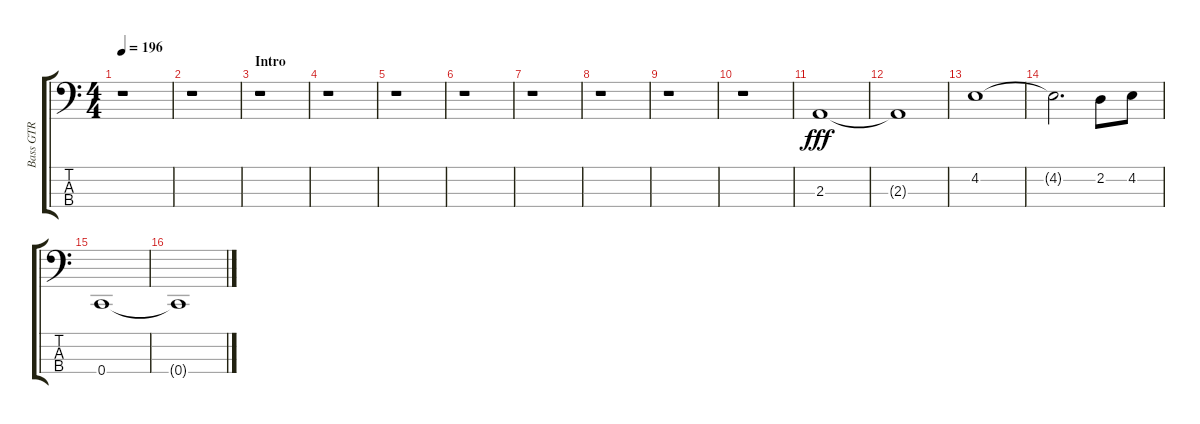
\track ("Bass GTR" "Bass GTR") {instrument electricbassfinger}
\staff {score tabs}
\tuning (F2 C2 G1 C1) {hide}
\ts (4 4)
\tempo 196
\clef f4
\ks aminor
r.1{dy fff instrument electricbassfinger} |
r.1 |
\section ("" "Intro")
r.1 |
r.1 |
r.1 |
r.1 |
r.1 |
r.1 |
r.1 |
r.1 |
2.3.1 |
2.3{t}.1 |
4.2.1 |
4.2{t}.2{d} 2.2.8 4.2.8 |
0.4.1 |
0.4{t}.1
